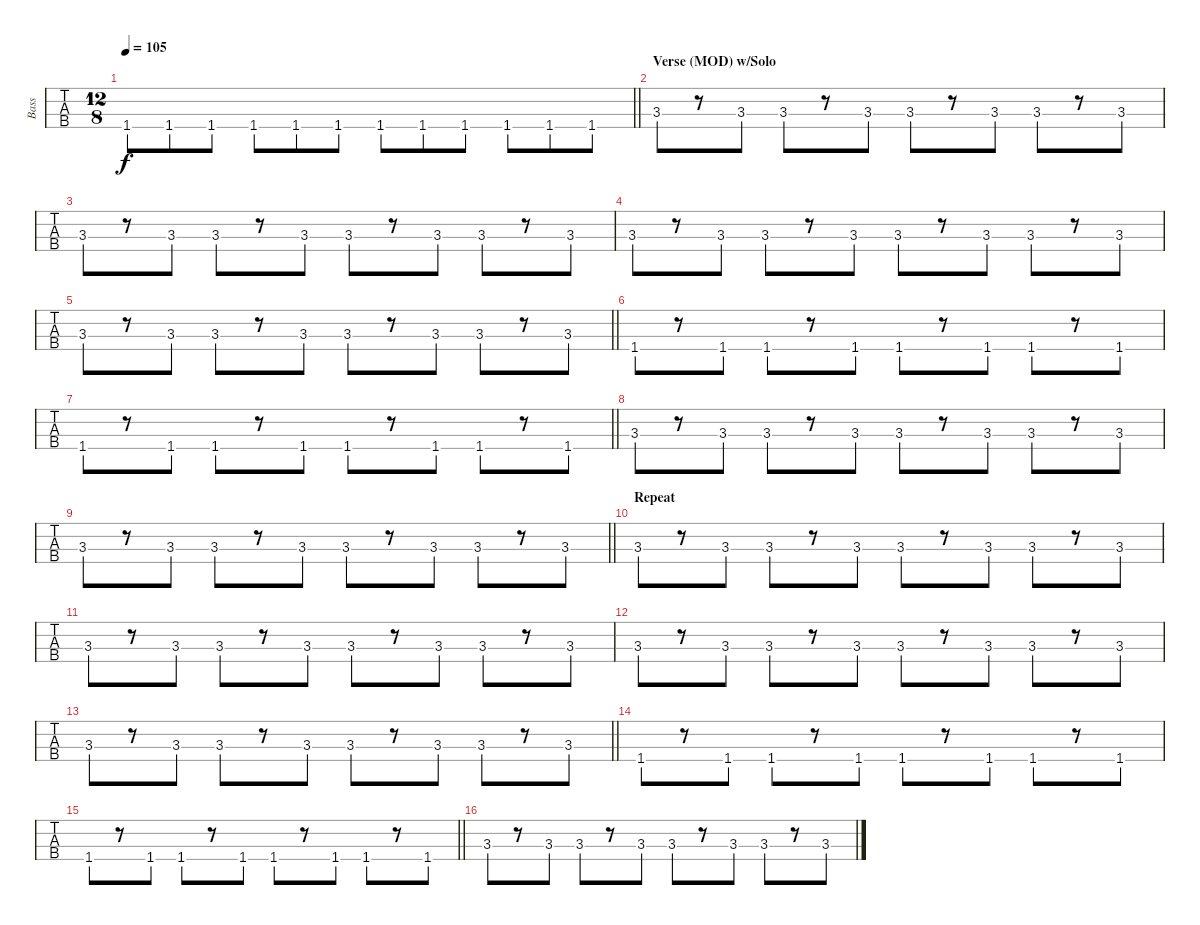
\track ("Bass" "Bass") {instrument electricbassfinger}
\staff {tabs}
\tuning (G2 D2 A1 E1) {hide}
\ts (12 8)
\tempo 105
\clef f4
\barLineRight lightlight
\ks c
1.4.8{dy f} 1.4.8 1.4.8 1.4.8 1.4.8 1.4.8 1.4.8 1.4.8 1.4.8 1.4.8 1.4.8 1.4.8 |
\section ("" "Verse (MOD) w/Solo")
3.3.8 r.8 3.3.8 3.3.8 r.8 3.3.8 3.3.8 r.8 3.3.8 3.3.8 r.8 3.3.8 |
3.3.8 r.8 3.3.8 3.3.8 r.8 3.3.8 3.3.8 r.8 3.3.8 3.3.8 r.8 3.3.8 |
3.3.8 r.8 3.3.8 3.3.8 r.8 3.3.8 3.3.8 r.8 3.3.8 3.3.8 r.8 3.3.8 |
\barLineRight lightlight
3.3.8 r.8 3.3.8 3.3.8 r.8 3.3.8 3.3.8 r.8 3.3.8 3.3.8 r.8 3.3.8 |
1.4.8 r.8 1.4.8 1.4.8 r.8 1.4.8 1.4.8 r.8 1.4.8 1.4.8 r.8 1.4.8 |
\barLineRight lightlight
1.4.8 r.8 1.4.8 1.4.8 r.8 1.4.8 1.4.8 r.8 1.4.8 1.4.8 r.8 1.4.8 |
3.3.8 r.8 3.3.8 3.3.8 r.8 3.3.8 3.3.8 r.8 3.3.8 3.3.8 r.8 3.3.8 |
\barLineRight lightlight
3.3.8 r.8 3.3.8 3.3.8 r.8 3.3.8 3.3.8 r.8 3.3.8 3.3.8 r.8 3.3.8 |
\section ("" "Repeat")
3.3.8 r.8 3.3.8 3.3.8 r.8 3.3.8 3.3.8 r.8 3.3.8 3.3.8 r.8 3.3.8 |
3.3.8 r.8 3.3.8 3.3.8 r.8 3.3.8 3.3.8 r.8 3.3.8 3.3.8 r.8 3.3.8 |
3.3.8 r.8 3.3.8 3.3.8 r.8 3.3.8 3.3.8 r.8 3.3.8 3.3.8 r.8 3.3.8 |
\barLineRight lightlight
3.3.8 r.8 3.3.8 3.3.8 r.8 3.3.8 3.3.8 r.8 3.3.8 3.3.8 r.8 3.3.8 |
1.4.8 r.8 1.4.8 1.4.8 r.8 1.4.8 1.4.8 r.8 1.4.8 1.4.8 r.8 1.4.8 |
\barLineRight lightlight
1.4.8 r.8 1.4.8 1.4.8 r.8 1.4.8 1.4.8 r.8 1.4.8 1.4.8 r.8 1.4.8 |
3.3.8 r.8 3.3.8 3.3.8 r.8 3.3.8 3.3.8 r.8 3.3.8 3.3.8 r.8 3.3.8
